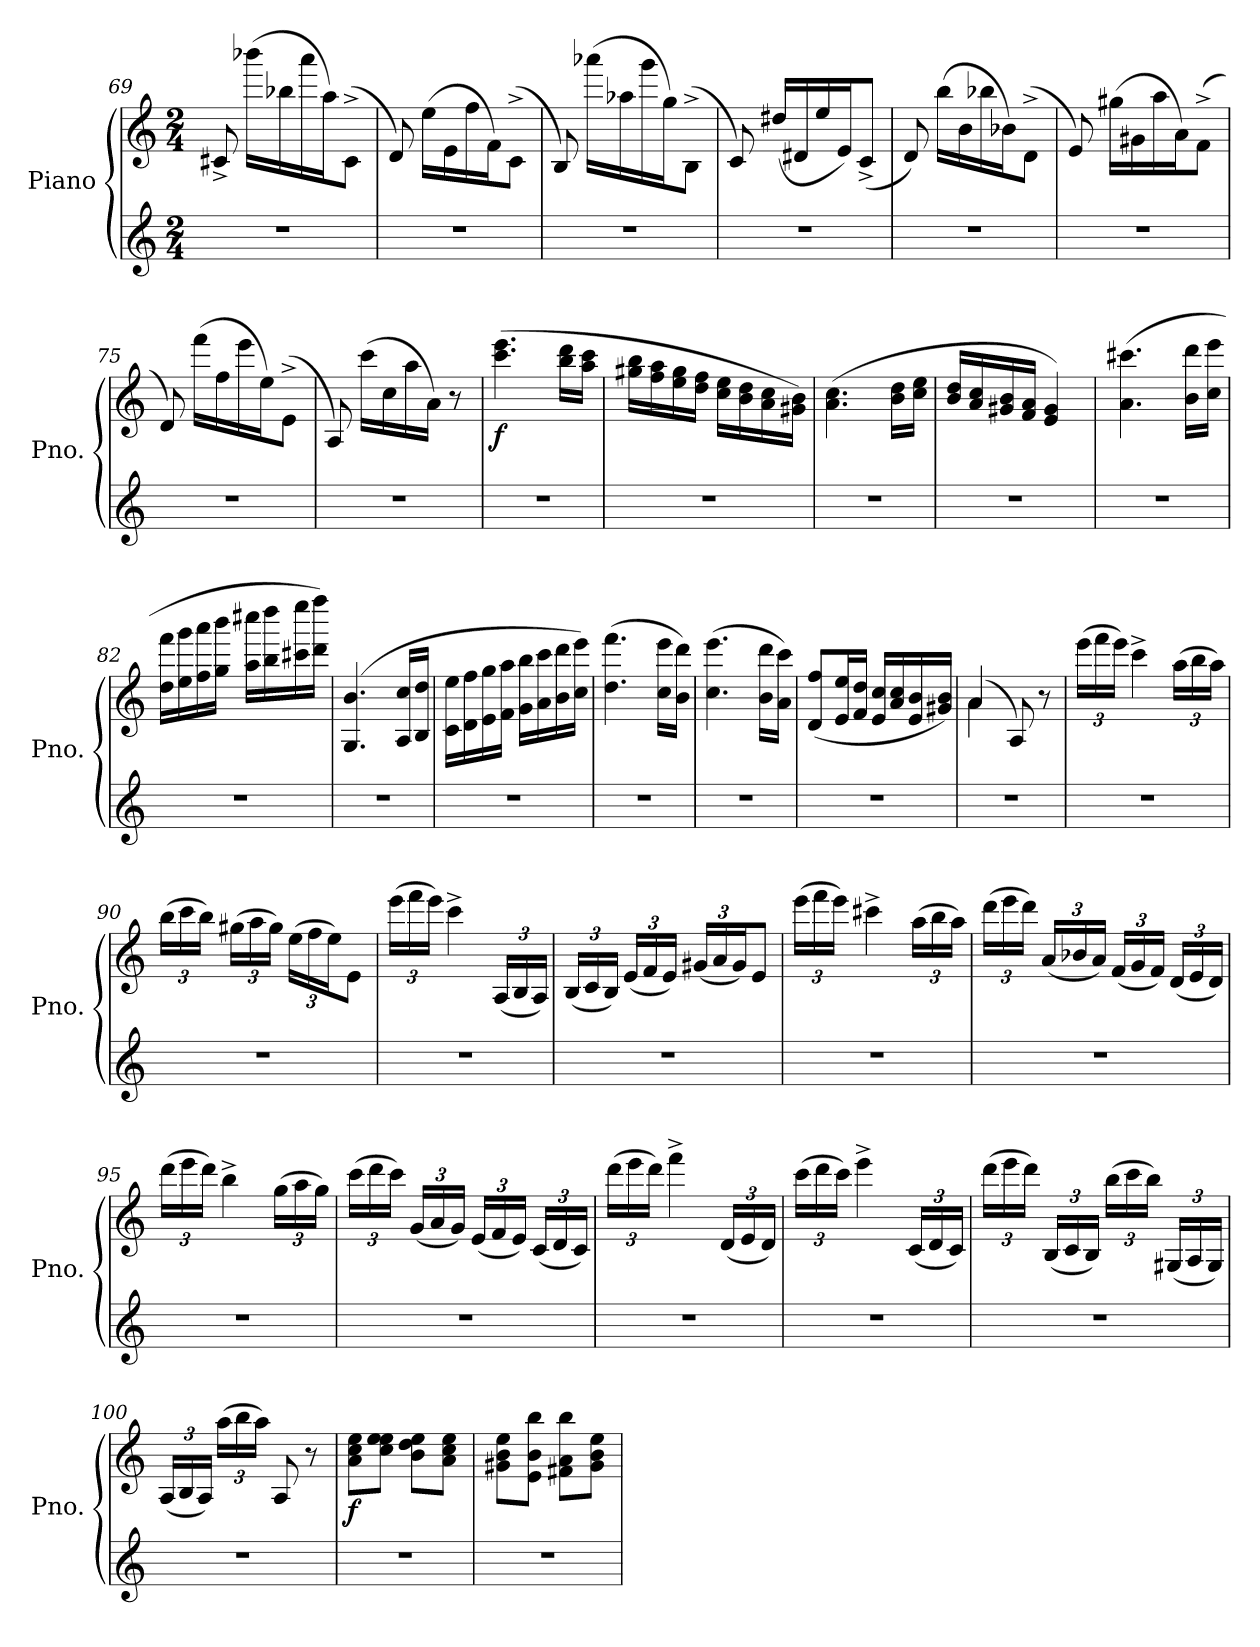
**kern	**kern	**dynam
*part1	*part1	*part1
*staff2	*staff1	*staff1/2
*I"Piano	*	*
*I'Pno.	*	*
*clefG2	*clefG2	*
*k[]	*k[]	*
*M2/4	*M2/4	*
=69	=69	=69
2r	8c#X^/	.
.	(>16bbb-X\LL	.
.	16bb-X\	.
.	16aaa\	.
.	16aa\J)	.
.	(<8c#^\J	.
=70	=70	=70
2r	8d/)	.
.	(>16ee\LL	.
.	16e\	.
.	16ff\	.
.	16f\J)	.
.	(<8c^\J	.
=71	=71	=71
2r	8B/)	.
.	(>16aaa-X\LL	.
.	16aa-X\	.
.	16ggg\	.
.	16gg\J)	.
.	(<8B^\J	.
=72	=72	=72
2r	8c/)	.
.	(<16dd#X/LL	.
.	16d#X/	.
.	16ee/	.
.	16e/J)	.
.	(<8c^/J	.
!!LO:PB:g=z
=73	=73	=73
2r	8d/)	.
.	(>16bb\LL	.
.	16b\	.
.	16bb-X\	.
.	16b-X\J)	.
.	(<8d^\J	.
=74	=74	=74
2r	8e/)	.
.	(>16gg#X\LL	.
.	16g#X\	.
.	16aa\	.
.	16a\J)	.
.	(<8f^\J	.
=75	=75	=75
2r	8d/)	.
.	(>16fff\LL	.
.	16ff\	.
.	16eee\	.
.	16ee\J)	.
.	(<8e^\J	.
=76	=76	=76
2r	8A/)	.
.	(>16ccc\LL	.
.	16cc\	.
.	16aa\	.
.	16a\JJ)	.
.	8r	.
=77	=77	=77
!	!	!LO:DY:b
2r	(>4.ccc\ 4.eee\	f
.	16bb\ 16ddd\LL	.
.	16aa\ 16ccc\JJ	.
=78	=78	=78
2r	16gg#X\ 16bb\LL	.
.	16ff\ 16aa\	.
.	16ee\ 16gg#\	.
.	16dd\ 16ff\JJ	.
.	16cc\ 16ee\LL	.
.	16b\ 16dd\	.
.	16a\ 16cc\	.
.	16g#X\ 16b\JJ)	.
!!LO:LB:g=z
=79	=79	=79
2r	(>4.a\ 4.cc\	.
.	16b\ 16dd\LL	.
.	16cc\ 16ee\JJ	.
=80	=80	=80
2r	16b/ 16dd/LL	.
.	16a/ 16cc/	.
.	16g#X/ 16b/	.
.	16f/ 16a/JJ	.
.	4e/ 4g#/)	.
=81	=81	=81
2r	(>4.a\ 4.ccc#X\	.
.	16b\ 16ddd\LL	.
.	16cc\ 16eee\JJ	.
=82	=82	=82
2r	16dd\ 16fff\LL	.
.	16ee\ 16ggg\	.
.	16ff\ 16aaa\	.
.	16gg\ 16bbb\JJ	.
.	16aa\ 16cccc#X\LL	.
.	16bb\ 16dddd\	.
.	16ccc#X\ 16eeee\	.
.	16ddd\ 16ffff\JJ)	.
=83	=83	=83
2r	(>4.G/ 4.b/	.
.	16A/ 16cc/LL	.
.	16B/ 16dd/JJ	.
=84	=84	=84
2r	16c\ 16ee\LL	.
.	16d\ 16ff\	.
.	16e\ 16gg\	.
.	16f\ 16aa\JJ	.
.	16g\ 16bb\LL	.
.	16a\ 16ccc\	.
.	16b\ 16ddd\	.
.	16cc\ 16eee\JJ)	.
!!LO:LB:g=z
=85	=85	=85
2r	(>4.dd\ 4.fff\	.
.	16cc\ 16eee\LL	.
.	16b\ 16ddd\JJ)	.
!!LO:LB:g=z
=86	=86	=86
2r	(>4.cc\ 4.eee\	.
.	16b\ 16ddd\LL	.
.	16a\ 16ccc\JJ)	.
=87	=87	=87
2r	(<8d/ 8ff/L	.
.	16e/ 16ee/L	.
.	16f/ 16dd/JJ	.
.	16e/ 16cc/LL	.
.	16a/ 16cc/	.
.	16e/ 16b/	.
.	16g#X/ 16b/JJ)	.
=88	=88	=88
*	*^	*
2r	(<4a/	4a\	.
.	8A/)	4ryy	.
.	8r	.	.
*	*v	*v	*
=89	=89	=89
*	*Xbrackettup	*
2r	(>24eee\LL	.
.	24fff\	.
.	24eee\JJ)	.
.	4ccc^\	.
.	(>24aa\LL	.
.	24bb\	.
.	24aa\JJ)	.
=90	=90	=90
2r	(>24bb\LL	.
.	24ccc\	.
.	24bb\JJ)	.
.	(>24gg#X\LL	.
.	24aa\	.
.	24gg#\JJ)	.
.	(>24ee\LL	.
.	24ff\	.
.	24ee\J)	.
.	8e\J	.
!!LO:LB:g=z
=91	=91	=91
2r	(>24eee\LL	.
.	24fff\	.
.	24eee\JJ)	.
.	4ccc^\	.
.	(<24A/LL	.
.	24B/	.
.	24A/JJ)	.
=92	=92	=92
2r	(<24B/LL	.
.	24c/	.
.	24B/JJ)	.
.	(<24e/LL	.
.	24f/	.
.	24e/JJ)	.
.	(<24g#X/LL	.
.	24a/	.
.	24g#/J)	.
.	8e/J	.
=93	=93	=93
2r	(>24eee\LL	.
.	24fff\	.
.	24eee\JJ)	.
.	4ccc#X^\	.
.	(>24aa\LL	.
.	24bb\	.
.	24aa\JJ)	.
=94	=94	=94
2r	(>24ddd\LL	.
.	24eee\	.
.	24ddd\JJ)	.
.	(<24a/LL	.
.	24b-X/	.
.	24a/JJ)	.
.	(<24f/LL	.
.	24g/	.
.	24f/JJ)	.
.	(<24d/LL	.
.	24e/	.
.	24d/JJ)	.
!!LO:LB:g=z
=95	=95	=95
2r	(>24ddd\LL	.
.	24eee\	.
.	24ddd\JJ)	.
.	4bb^\	.
.	(>24gg\LL	.
.	24aa\	.
.	24gg\JJ)	.
=96	=96	=96
2r	(>24ccc\LL	.
.	24ddd\	.
.	24ccc\JJ)	.
.	(<24g/LL	.
.	24a/	.
.	24g/JJ)	.
.	(<24e/LL	.
.	24f/	.
.	24e/JJ)	.
.	(<24c/LL	.
.	24d/	.
.	24c/JJ)	.
=97	=97	=97
2r	(>24ddd\LL	.
.	24eee\	.
.	24ddd\JJ)	.
.	4fff^\	.
.	(<24d/LL	.
.	24e/	.
.	24d/JJ)	.
=98	=98	=98
2r	(>24ccc\LL	.
.	24ddd\	.
.	24ccc\JJ)	.
.	4eee^\	.
.	(<24c/LL	.
.	24d/	.
.	24c/JJ)	.
!!LO:PB:g=z
=99	=99	=99
2r	(>24ddd\LL	.
.	24eee\	.
.	24ddd\JJ)	.
.	(<24B/LL	.
.	24c/	.
.	24B/JJ)	.
.	(>24bb\LL	.
.	24ccc\	.
.	24bb\JJ)	.
.	(<24G#X/LL	.
.	24A/	.
.	24G#/JJ)	.
=100	=100	=100
2r	(<24A/LL	.
.	24B/	.
.	24A/JJ)	.
.	(>24aa\LL	.
.	24bb\	.
.	24aa\JJ)	.
.	8A/	.
.	8r	.
=101	=101	=101
!	!	!LO:DY:b
2r	8a\ 8cc\ 8ee\L	f
.	8cc\ 8ee\ 8ee\J	.
.	8b\ 8dd\ 8ee\L	.
.	8a\ 8cc\ 8ee\J	.
=102	=102	=102
2r	8g#X\ 8b\ 8ee\L	.
.	8e\ 8b\ 8bb\J	.
.	8f#X\ 8a\ 8bb\L	.
.	8g#\ 8b\ 8ee\J	.
=	=	=
*-	*-	*-
